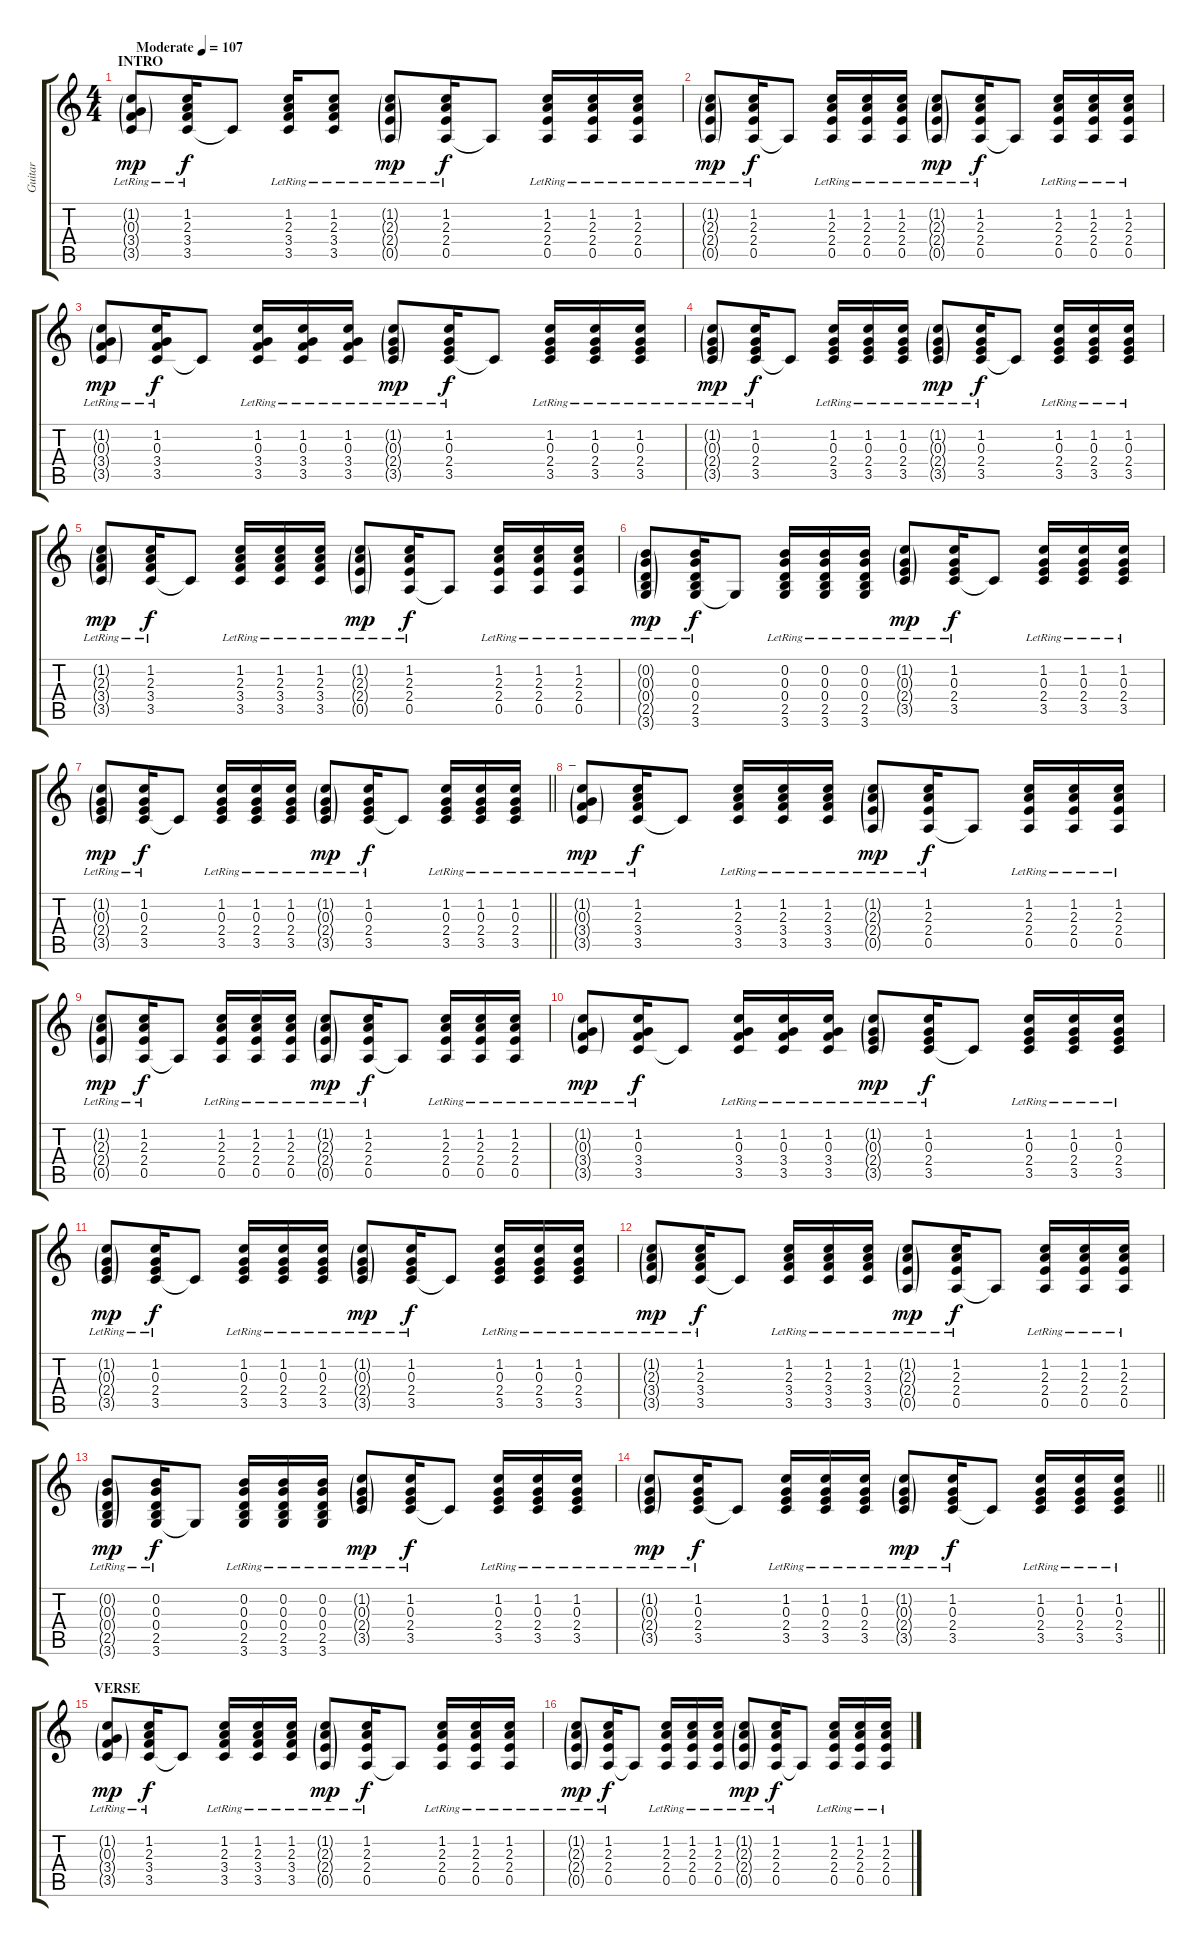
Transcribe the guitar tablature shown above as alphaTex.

\track ("Guitar" "Guitar") {instrument acousticguitarnylon}
\staff {score tabs}
\tuning (E4 B3 G3 D3 A2 E2) {hide}
\ts (4 4)
\section ("" "INTRO")
\tempo (107 "Moderate")
\clef g2
\ks c
(1.2{g lr} 0.3{g lr} 3.4{g lr} 3.5{g lr}).8{dy mp instrument acousticguitarnylon} (1.2{lr} 2.3{lr} 3.4{lr} 3.5{lr}).16{dy f} 3.5{t}.8 (1.2{lr} 2.3{lr} 3.4{lr} 3.5{lr}).16 (1.2{lr} 2.3{lr} 3.4{lr} 3.5{lr}).8 (1.2{g lr} 2.3{g lr} 2.4{g lr} 0.5{g lr}).8{dy mp} (1.2{lr} 2.3{lr} 2.4{lr} 0.5{lr}).16{dy f} 0.5{t}.8 (1.2{lr} 2.3{lr} 2.4{lr} 0.5{lr}).16 (1.2{lr} 2.3{lr} 2.4{lr} 0.5{lr}).16 (1.2{lr} 2.3{lr} 2.4{lr} 0.5{lr}).16 |
(1.2{g lr} 2.3{g lr} 2.4{g lr} 0.5{g lr}).8{dy mp} (1.2{lr} 2.3{lr} 2.4{lr} 0.5{lr}).16{dy f} 0.5{t}.8 (1.2{lr} 2.3{lr} 2.4{lr} 0.5{lr}).16 (1.2{lr} 2.3{lr} 2.4{lr} 0.5{lr}).16 (1.2{lr} 2.3{lr} 2.4{lr} 0.5{lr}).16 (1.2{g lr} 2.3{g lr} 2.4{g lr} 0.5{g lr}).8{dy mp} (1.2{lr} 2.3{lr} 2.4{lr} 0.5{lr}).16{dy f} 0.5{t}.8 (1.2{lr} 2.3{lr} 2.4{lr} 0.5{lr}).16 (1.2{lr} 2.3{lr} 2.4{lr} 0.5{lr}).16 (1.2{lr} 2.3{lr} 2.4{lr} 0.5{lr}).16 |
(1.2{g lr} 0.3{g lr} 3.4{g lr} 3.5{g lr}).8{dy mp} (1.2{lr} 0.3{lr} 3.4{lr} 3.5{lr}).16{dy f} 3.5{t}.8 (1.2{lr} 0.3{lr} 3.4{lr} 3.5{lr}).16 (1.2{lr} 0.3{lr} 3.4{lr} 3.5{lr}).16 (1.2{lr} 0.3{lr} 3.4{lr} 3.5{lr}).16 (1.2{g lr} 0.3{g lr} 2.4{g lr} 3.5{g lr}).8{dy mp} (1.2{lr} 0.3{lr} 2.4{lr} 3.5{lr}).16{dy f} 3.5{t}.8 (1.2{lr} 0.3{lr} 2.4{lr} 3.5{lr}).16 (1.2{lr} 0.3{lr} 2.4{lr} 3.5{lr}).16 (1.2{lr} 0.3{lr} 2.4{lr} 3.5{lr}).16 |
(1.2{g lr} 0.3{g lr} 2.4{g lr} 3.5{g lr}).8{dy mp} (1.2{lr} 0.3{lr} 2.4{lr} 3.5{lr}).16{dy f} 3.5{t}.8 (1.2{lr} 0.3{lr} 2.4{lr} 3.5{lr}).16 (1.2{lr} 0.3{lr} 2.4{lr} 3.5{lr}).16 (1.2{lr} 0.3{lr} 2.4{lr} 3.5{lr}).16 (1.2{g lr} 0.3{g lr} 2.4{g lr} 3.5{g lr}).8{dy mp} (1.2{lr} 0.3{lr} 2.4{lr} 3.5{lr}).16{dy f} 3.5{t}.8 (1.2{lr} 0.3{lr} 2.4{lr} 3.5{lr}).16 (1.2{lr} 0.3{lr} 2.4{lr} 3.5{lr}).16 (1.2{lr} 0.3{lr} 2.4{lr} 3.5{lr}).16 |
(1.2{g lr} 2.3{g lr} 3.4{g lr} 3.5{g lr}).8{dy mp} (1.2{lr} 2.3{lr} 3.4{lr} 3.5{lr}).16{dy f} 3.5{t}.8 (1.2{lr} 2.3{lr} 3.4{lr} 3.5{lr}).16 (1.2{lr} 2.3{lr} 3.4{lr} 3.5{lr}).16 (1.2{lr} 2.3{lr} 3.4{lr} 3.5{lr}).16 (1.2{g lr} 2.3{g lr} 2.4{g lr} 0.5{g lr}).8{dy mp} (1.2{lr} 2.3{lr} 2.4{lr} 0.5{lr}).16{dy f} 0.5{t}.8 (1.2{lr} 2.3{lr} 2.4{lr} 0.5{lr}).16 (1.2{lr} 2.3{lr} 2.4{lr} 0.5{lr}).16 (1.2{lr} 2.3{lr} 2.4{lr} 0.5{lr}).16 |
(0.2{g lr} 0.3{g lr} 0.4{g lr} 2.5{g lr} 3.6{g lr}).8{dy mp} (0.2{lr} 0.3{lr} 0.4{lr} 2.5{lr} 3.6{lr}).16{dy f} 3.6{t}.8 (0.2{lr} 0.3{lr} 0.4{lr} 2.5{lr} 3.6{lr}).16 (0.2{lr} 0.3{lr} 0.4{lr} 2.5{lr} 3.6{lr}).16 (0.2{lr} 0.3{lr} 0.4{lr} 2.5{lr} 3.6{lr}).16 (1.2{g lr} 0.3{g lr} 2.4{g lr} 3.5{g lr}).8{dy mp} (1.2{lr} 0.3{lr} 2.4{lr} 3.5{lr}).16{dy f} 3.5{t}.8 (1.2{lr} 0.3{lr} 2.4{lr} 3.5{lr}).16 (1.2{lr} 0.3{lr} 2.4{lr} 3.5{lr}).16 (1.2{lr} 0.3{lr} 2.4{lr} 3.5{lr}).16 |
\barLineRight lightlight
(1.2{g lr} 0.3{g lr} 2.4{g lr} 3.5{g lr}).8{dy mp} (1.2{lr} 0.3{lr} 2.4{lr} 3.5{lr}).16{dy f} 3.5{t}.8 (1.2{lr} 0.3{lr} 2.4{lr} 3.5{lr}).16 (1.2{lr} 0.3{lr} 2.4{lr} 3.5{lr}).16 (1.2{lr} 0.3{lr} 2.4{lr} 3.5{lr}).16 (1.2{g lr} 0.3{g lr} 2.4{g lr} 3.5{g lr}).8{dy mp} (1.2{lr} 0.3{lr} 2.4{lr} 3.5{lr}).16{dy f} 3.5{t}.8 (1.2{lr} 0.3{lr} 2.4{lr} 3.5{lr}).16 (1.2{lr} 0.3{lr} 2.4{lr} 3.5{lr}).16 (1.2{lr} 0.3{lr} 2.4{lr} 3.5{lr}).16 |
\section ("" "_")
(1.2{g lr} 0.3{g lr} 3.4{g lr} 3.5{g lr}).8{dy mp} (1.2{lr} 2.3{lr} 3.4{lr} 3.5{lr}).16{dy f} 3.5{t}.8 (1.2{lr} 2.3{lr} 3.4{lr} 3.5{lr}).16 (1.2{lr} 2.3{lr} 3.4{lr} 3.5{lr}).16 (1.2{lr} 2.3{lr} 3.4{lr} 3.5{lr}).16 (1.2{g lr} 2.3{g lr} 2.4{g lr} 0.5{g lr}).8{dy mp} (1.2{lr} 2.3{lr} 2.4{lr} 0.5{lr}).16{dy f} 0.5{t}.8 (1.2{lr} 2.3{lr} 2.4{lr} 0.5{lr}).16 (1.2{lr} 2.3{lr} 2.4{lr} 0.5{lr}).16 (1.2{lr} 2.3{lr} 2.4{lr} 0.5{lr}).16 |
(1.2{g lr} 2.3{g lr} 2.4{g lr} 0.5{g lr}).8{dy mp} (1.2{lr} 2.3{lr} 2.4{lr} 0.5{lr}).16{dy f} 0.5{t}.8 (1.2{lr} 2.3{lr} 2.4{lr} 0.5{lr}).16 (1.2{lr} 2.3{lr} 2.4{lr} 0.5{lr}).16 (1.2{lr} 2.3{lr} 2.4{lr} 0.5{lr}).16 (1.2{g lr} 2.3{g lr} 2.4{g lr} 0.5{g lr}).8{dy mp} (1.2{lr} 2.3{lr} 2.4{lr} 0.5{lr}).16{dy f} 0.5{t}.8 (1.2{lr} 2.3{lr} 2.4{lr} 0.5{lr}).16 (1.2{lr} 2.3{lr} 2.4{lr} 0.5{lr}).16 (1.2{lr} 2.3{lr} 2.4{lr} 0.5{lr}).16 |
(1.2{g lr} 0.3{g lr} 3.4{g lr} 3.5{g lr}).8{dy mp} (1.2{lr} 0.3{lr} 3.4{lr} 3.5{lr}).16{dy f} 3.5{t}.8 (1.2{lr} 0.3{lr} 3.4{lr} 3.5{lr}).16 (1.2{lr} 0.3{lr} 3.4{lr} 3.5{lr}).16 (1.2{lr} 0.3{lr} 3.4{lr} 3.5{lr}).16 (1.2{g lr} 0.3{g lr} 2.4{g lr} 3.5{g lr}).8{dy mp} (1.2{lr} 0.3{lr} 2.4{lr} 3.5{lr}).16{dy f} 3.5{t}.8 (1.2{lr} 0.3{lr} 2.4{lr} 3.5{lr}).16 (1.2{lr} 0.3{lr} 2.4{lr} 3.5{lr}).16 (1.2{lr} 0.3{lr} 2.4{lr} 3.5{lr}).16 |
(1.2{g lr} 0.3{g lr} 2.4{g lr} 3.5{g lr}).8{dy mp} (1.2{lr} 0.3{lr} 2.4{lr} 3.5{lr}).16{dy f} 3.5{t}.8 (1.2{lr} 0.3{lr} 2.4{lr} 3.5{lr}).16 (1.2{lr} 0.3{lr} 2.4{lr} 3.5{lr}).16 (1.2{lr} 0.3{lr} 2.4{lr} 3.5{lr}).16 (1.2{g lr} 0.3{g lr} 2.4{g lr} 3.5{g lr}).8{dy mp} (1.2{lr} 0.3{lr} 2.4{lr} 3.5{lr}).16{dy f} 3.5{t}.8 (1.2{lr} 0.3{lr} 2.4{lr} 3.5{lr}).16 (1.2{lr} 0.3{lr} 2.4{lr} 3.5{lr}).16 (1.2{lr} 0.3{lr} 2.4{lr} 3.5{lr}).16 |
(1.2{g lr} 2.3{g lr} 3.4{g lr} 3.5{g lr}).8{dy mp} (1.2{lr} 2.3{lr} 3.4{lr} 3.5{lr}).16{dy f} 3.5{t}.8 (1.2{lr} 2.3{lr} 3.4{lr} 3.5{lr}).16 (1.2{lr} 2.3{lr} 3.4{lr} 3.5{lr}).16 (1.2{lr} 2.3{lr} 3.4{lr} 3.5{lr}).16 (1.2{g lr} 2.3{g lr} 2.4{g lr} 0.5{g lr}).8{dy mp} (1.2{lr} 2.3{lr} 2.4{lr} 0.5{lr}).16{dy f} 0.5{t}.8 (1.2{lr} 2.3{lr} 2.4{lr} 0.5{lr}).16 (1.2{lr} 2.3{lr} 2.4{lr} 0.5{lr}).16 (1.2{lr} 2.3{lr} 2.4{lr} 0.5{lr}).16 |
(0.2{g lr} 0.3{g lr} 0.4{g lr} 2.5{g lr} 3.6{g lr}).8{dy mp} (0.2{lr} 0.3{lr} 0.4{lr} 2.5{lr} 3.6{lr}).16{dy f} 3.6{t}.8 (0.2{lr} 0.3{lr} 0.4{lr} 2.5{lr} 3.6{lr}).16 (0.2{lr} 0.3{lr} 0.4{lr} 2.5{lr} 3.6{lr}).16 (0.2{lr} 0.3{lr} 0.4{lr} 2.5{lr} 3.6{lr}).16 (1.2{g lr} 0.3{g lr} 2.4{g lr} 3.5{g lr}).8{dy mp} (1.2{lr} 0.3{lr} 2.4{lr} 3.5{lr}).16{dy f} 3.5{t}.8 (1.2{lr} 0.3{lr} 2.4{lr} 3.5{lr}).16 (1.2{lr} 0.3{lr} 2.4{lr} 3.5{lr}).16 (1.2{lr} 0.3{lr} 2.4{lr} 3.5{lr}).16 |
\barLineRight lightlight
(1.2{g lr} 0.3{g lr} 2.4{g lr} 3.5{g lr}).8{dy mp} (1.2{lr} 0.3{lr} 2.4{lr} 3.5{lr}).16{dy f} 3.5{t}.8 (1.2{lr} 0.3{lr} 2.4{lr} 3.5{lr}).16 (1.2{lr} 0.3{lr} 2.4{lr} 3.5{lr}).16 (1.2{lr} 0.3{lr} 2.4{lr} 3.5{lr}).16 (1.2{g lr} 0.3{g lr} 2.4{g lr} 3.5{g lr}).8{dy mp} (1.2{lr} 0.3{lr} 2.4{lr} 3.5{lr}).16{dy f} 3.5{t}.8 (1.2{lr} 0.3{lr} 2.4{lr} 3.5{lr}).16 (1.2{lr} 0.3{lr} 2.4{lr} 3.5{lr}).16 (1.2{lr} 0.3{lr} 2.4{lr} 3.5{lr}).16 |
\section ("" "VERSE")
(1.2{g lr} 0.3{g lr} 3.4{g lr} 3.5{g lr}).8{dy mp} (1.2{lr} 2.3{lr} 3.4{lr} 3.5{lr}).16{dy f} 3.5{t}.8 (1.2{lr} 2.3{lr} 3.4{lr} 3.5{lr}).16 (1.2{lr} 2.3{lr} 3.4{lr} 3.5{lr}).16 (1.2{lr} 2.3{lr} 3.4{lr} 3.5{lr}).16 (1.2{g lr} 2.3{g lr} 2.4{g lr} 0.5{g lr}).8{dy mp} (1.2{lr} 2.3{lr} 2.4{lr} 0.5{lr}).16{dy f} 0.5{t}.8 (1.2{lr} 2.3{lr} 2.4{lr} 0.5{lr}).16 (1.2{lr} 2.3{lr} 2.4{lr} 0.5{lr}).16 (1.2{lr} 2.3{lr} 2.4{lr} 0.5{lr}).16 |
(1.2{g lr} 2.3{g lr} 2.4{g lr} 0.5{g lr}).8{dy mp} (1.2{lr} 2.3{lr} 2.4{lr} 0.5{lr}).16{dy f} 0.5{t}.8 (1.2{lr} 2.3{lr} 2.4{lr} 0.5{lr}).16 (1.2{lr} 2.3{lr} 2.4{lr} 0.5{lr}).16 (1.2{lr} 2.3{lr} 2.4{lr} 0.5{lr}).16 (1.2{g lr} 2.3{g lr} 2.4{g lr} 0.5{g lr}).8{dy mp} (1.2{lr} 2.3{lr} 2.4{lr} 0.5{lr}).16{dy f} 0.5{t}.8 (1.2{lr} 2.3{lr} 2.4{lr} 0.5{lr}).16 (1.2{lr} 2.3{lr} 2.4{lr} 0.5{lr}).16 (1.2{lr} 2.3{lr} 2.4{lr} 0.5{lr}).16
